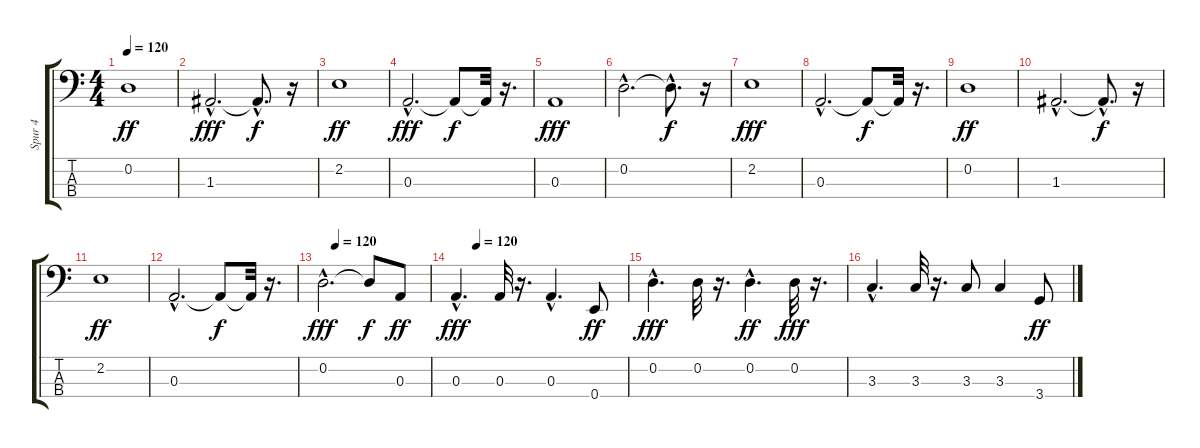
\track ("Spur 4" "Spur 4") {instrument fretlessbass}
\staff {score tabs}
\tuning (G2 D2 A1 E1) {hide}
\ts (4 4)
\tempo 120
\clef f4
\ks c
0.2.1{dy ff} |
1.3{hac}.2{d dy fff} 1.3{hac t}.8{d dy f} r.16 |
2.2.1{dy ff} |
0.3{hac}.2{d dy fff} 0.3{t}.8{dy f} 0.3{t}.32 r.16{d} |
0.3.1{dy fff} |
0.2{hac}.2{d} 0.2{hac t}.8{d dy f} r.16 |
2.2.1{dy fff} |
0.3{hac}.2{d} 0.3{t}.8{dy f} 0.3{t}.32 r.16{d} |
0.2.1{dy ff} |
1.3{hac}.2{d} 1.3{hac t}.8{d dy f} r.16 |
2.2.1{dy ff} |
0.3{hac}.2{d} 0.3{t}.8{dy f} 0.3{t}.32 r.16{d} |
\tempo (120 0.125)
0.2{hac}.2{d dy fff} 0.2{t}.8{dy f} 0.3.8{dy ff} |
\tempo (120 0.125)
0.3{hac}.4{d dy fff balance 8} 0.3.32 r.16{d} 0.3{hac}.4{d} 0.4.8{dy ff} |
0.2{hac}.4{d dy fff} 0.2.32 r.16{d} 0.2{hac}.4{d dy ff} 0.2.32{dy fff} r.16{d} |
3.3{hac}.4{d} 3.3.32 r.16{d} 3.3.8 3.3.4 3.4.8{dy ff}
